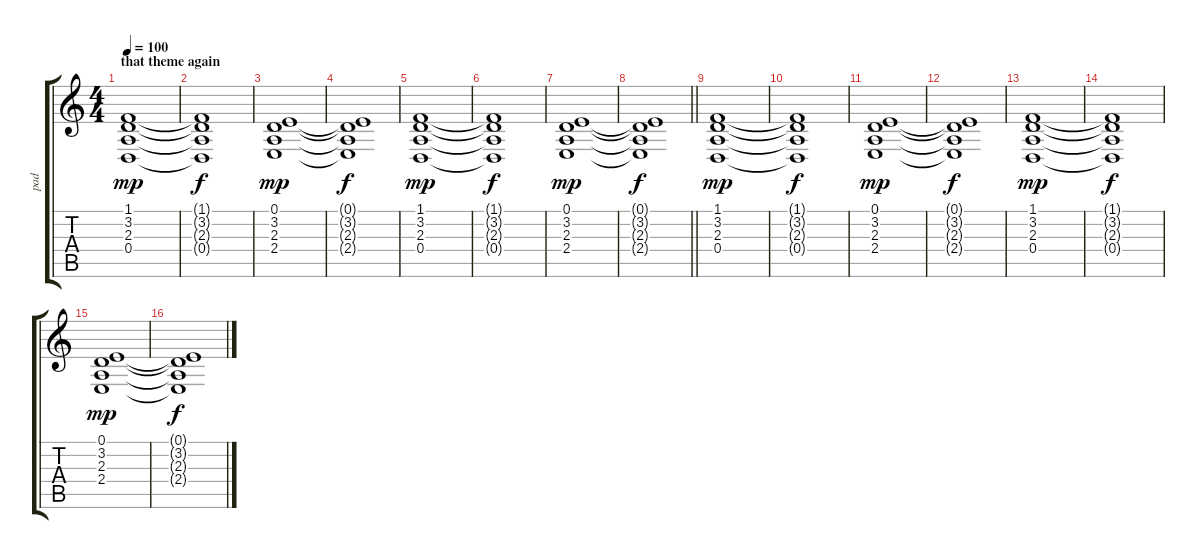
\track ("pad" "pad") {instrument pad2warm}
\staff {score tabs}
\tuning (E4 B3 G3 D3 A2 E2) {hide}
\ts (4 4)
\section ("" "that theme again")
\tempo 100
\clef g2
\ks c
(1.1 3.2 2.3 0.4).1{dy mp} |
(1.1{t} 3.2{t} 2.3{t} 0.4{t}).1{dy f} |
(0.1 3.2 2.3 2.4).1{dy mp} |
(0.1{t} 3.2{t} 2.3{t} 2.4{t}).1{dy f} |
(1.1 3.2 2.3 0.4).1{dy mp} |
(1.1{t} 3.2{t} 2.3{t} 0.4{t}).1{dy f} |
(0.1 3.2 2.3 2.4).1{dy mp} |
\barLineRight lightlight
(0.1{t} 3.2{t} 2.3{t} 2.4{t}).1{dy f} |
(1.1 3.2 2.3 0.4).1{dy mp} |
(1.1{t} 3.2{t} 2.3{t} 0.4{t}).1{dy f} |
(0.1 3.2 2.3 2.4).1{dy mp} |
(0.1{t} 3.2{t} 2.3{t} 2.4{t}).1{dy f} |
(1.1 3.2 2.3 0.4).1{dy mp} |
(1.1{t} 3.2{t} 2.3{t} 0.4{t}).1{dy f} |
(0.1 3.2 2.3 2.4).1{dy mp} |
(0.1{t} 3.2{t} 2.3{t} 2.4{t}).1{dy f}
